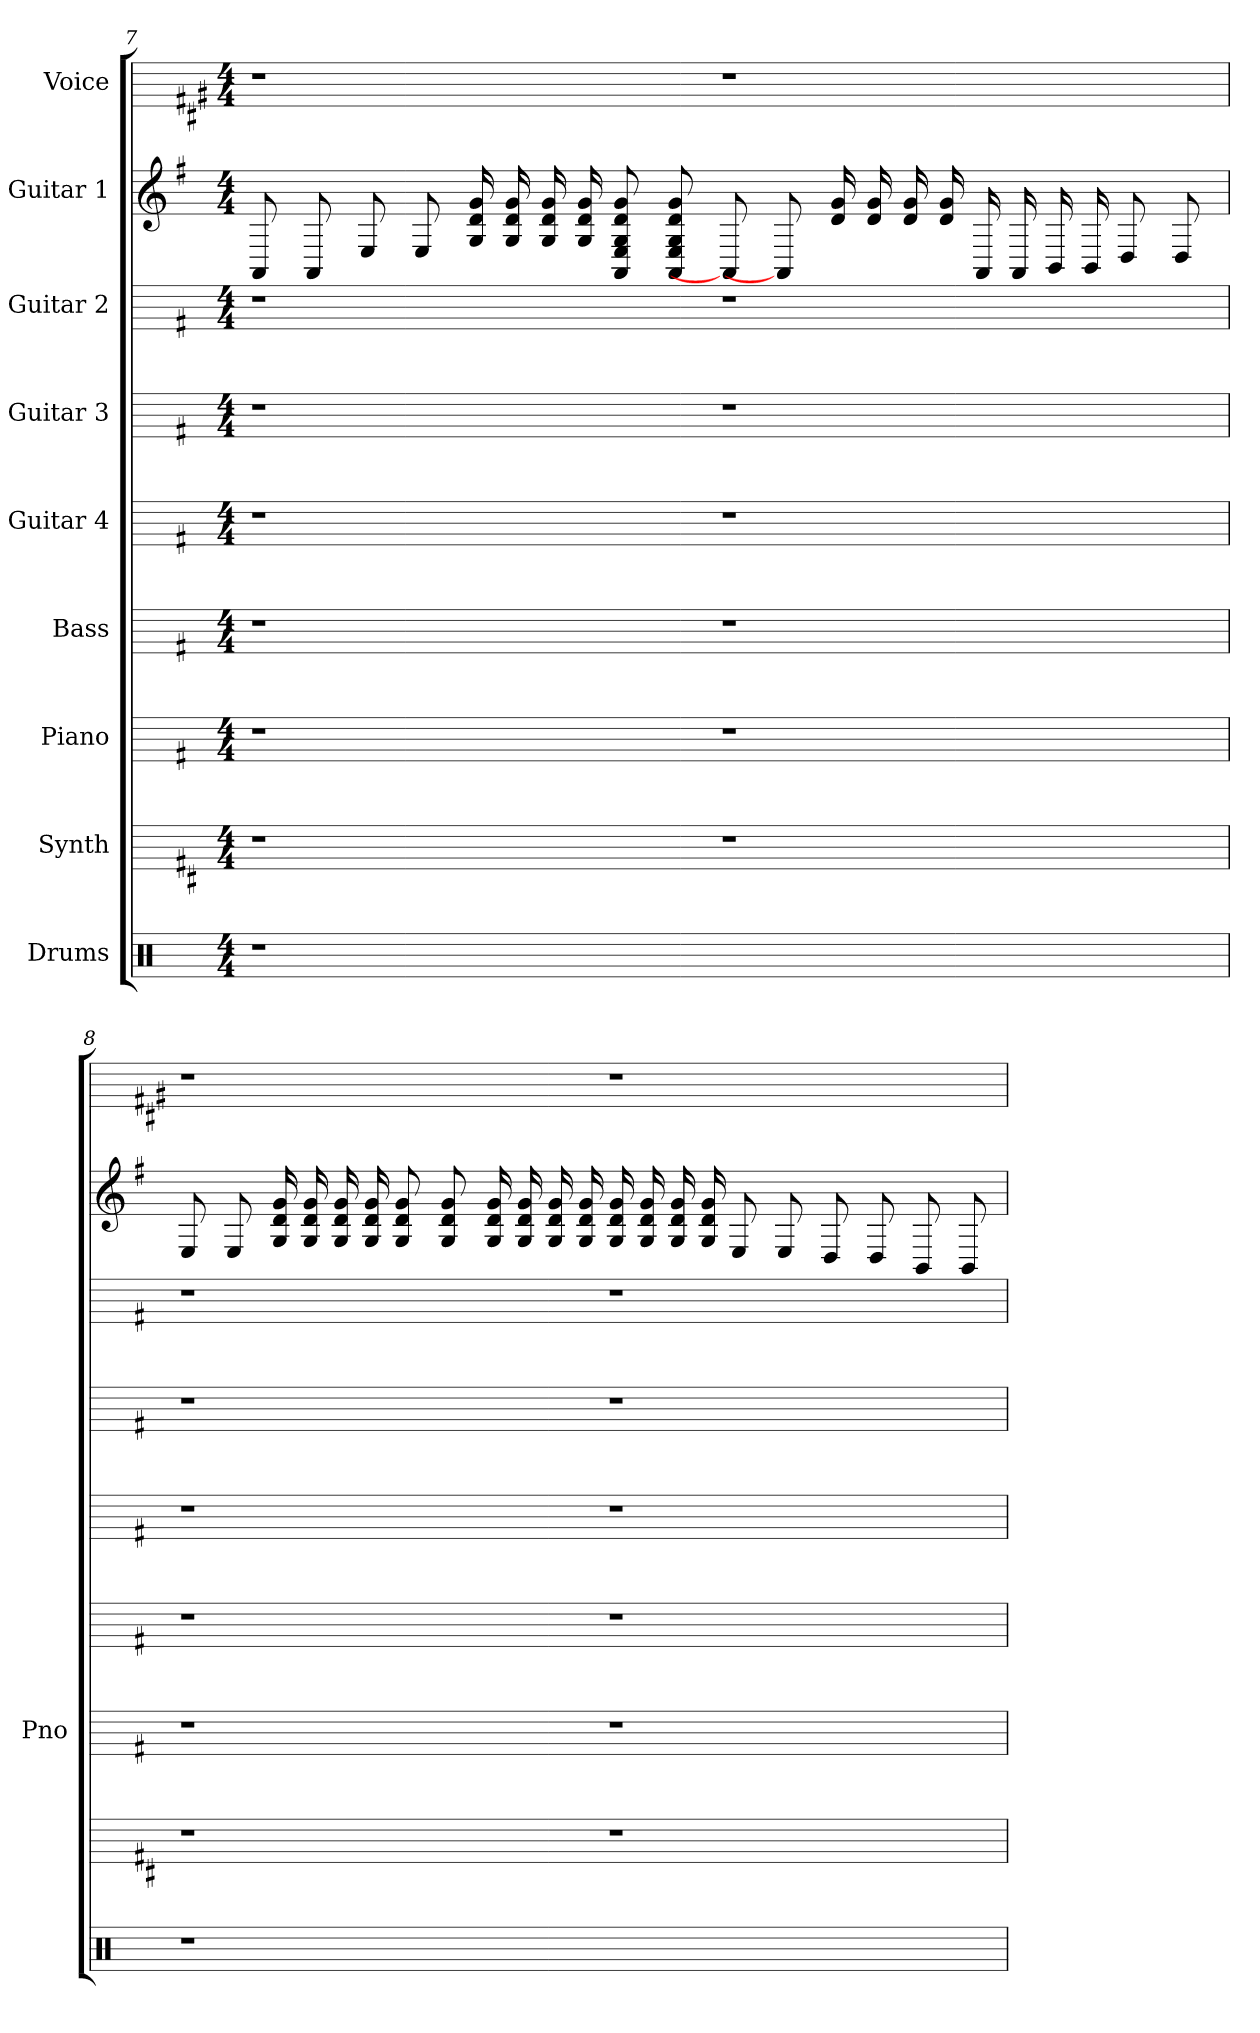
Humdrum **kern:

**kern	**kern	**kern	**kern	**kern	**kern	**kern	**kern	**kern
*part9	*part8	*part7	*part6	*part5	*part4	*part3	*part2	*part1
*staff9	*staff8	*staff7	*staff6	*staff5	*staff4	*staff3	*staff2	*staff1
*I"Drums	*I"Synth	*I"Piano	*I"Bass	*I"Guitar 4	*I"Guitar 3	*I"Guitar 2	*I"Guitar 1	*I"Voice
*	*	*I'Pno	*	*	*	*	*	*
*clefX	*	*	*	*	*	*	*	*
*	*ITrd4c7	*	*	*	*	*	*	*ITrd1c2
*k[]	*k[f#]	*k[f#]	*k[f#]	*k[f#]	*k[f#]	*k[f#]	*k[f#]	*k[f#]
*M4/4	*M4/4	*M4/4	*M4/4	*M4/4	*M4/4	*M4/4	*M4/4	*M4/4
=7	=7	=7	=7	=7	=7	=7	=7	=7
1r	1r	1r	1r	1r	1r	1r	8AA	1r
.	.	.	.	.	.	.	8AA	.
.	.	.	.	.	.	.	8E	.
.	.	.	.	.	.	.	8E	.
.	.	.	.	.	.	.	16g 16d 16G	.
.	.	.	.	.	.	.	16g 16d 16G	.
.	.	.	.	.	.	.	16g 16d 16G	.
.	.	.	.	.	.	.	16g 16d 16G	.
.	.	.	.	.	.	.	8g 8d 8G 8E 8AA	.
.	.	.	.	.	.	.	8g 8d 8G 8E 8AA	.
1ryy	1r	1r	1r	1r	1r	1r	8AA]	1r
.	.	.	.	.	.	.	8AA]	.
.	.	.	.	.	.	.	16g 16d	.
.	.	.	.	.	.	.	16g 16d	.
.	.	.	.	.	.	.	16g 16d	.
.	.	.	.	.	.	.	16g 16d	.
.	.	.	.	.	.	.	16AA	.
.	.	.	.	.	.	.	16AA	.
.	.	.	.	.	.	.	16BB	.
.	.	.	.	.	.	.	16BB	.
.	.	.	.	.	.	.	8D	.
.	.	.	.	.	.	.	8D	.
=8	=8	=8	=8	=8	=8	=8	=8	=8
1r	1r	1r	1r	1r	1r	1r	8E	1r
.	.	.	.	.	.	.	8E	.
.	.	.	.	.	.	.	16g 16d 16G	.
.	.	.	.	.	.	.	16g 16d 16G	.
.	.	.	.	.	.	.	16g 16d 16G	.
.	.	.	.	.	.	.	16g 16d 16G	.
.	.	.	.	.	.	.	8g 8d 8G	.
.	.	.	.	.	.	.	8g 8d 8G	.
.	.	.	.	.	.	.	16g 16d 16G	.
.	.	.	.	.	.	.	16g 16d 16G	.
.	.	.	.	.	.	.	16g 16d 16G	.
.	.	.	.	.	.	.	16g 16d 16G	.
1ryy	1r	1r	1r	1r	1r	1r	16g 16d 16G	1r
.	.	.	.	.	.	.	16g 16d 16G	.
.	.	.	.	.	.	.	16g 16d 16G	.
.	.	.	.	.	.	.	16g 16d 16G	.
.	.	.	.	.	.	.	8E	.
.	.	.	.	.	.	.	8E	.
.	.	.	.	.	.	.	8D	.
.	.	.	.	.	.	.	8D	.
.	.	.	.	.	.	.	8BB	.
.	.	.	.	.	.	.	8BB	.
=	=	=	=	=	=	=	=	=
*-	*-	*-	*-	*-	*-	*-	*-	*-
